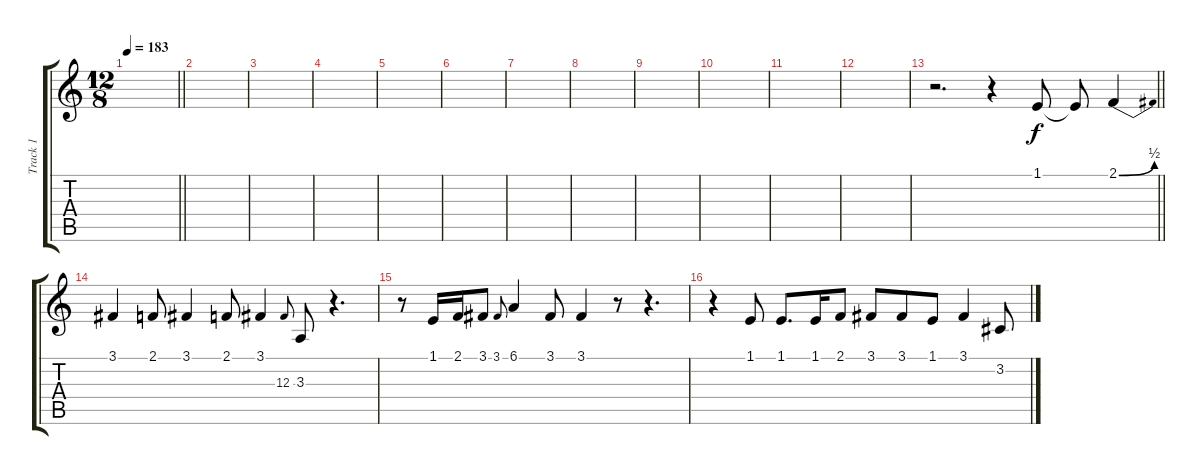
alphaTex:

\track ("Track 1" "Track 1") {instrument tenorsax}
\staff {score tabs}
\tuning (Eb4 Bb3 Gb3 Db3 Ab2 Eb2) {hide}
\ts (12 8)
\tempo 183
\clef g2
\barLineRight lightlight
\ks c
|
|
|
|
|
|
|
|
|
|
|
|
\barLineRight lightlight
r.2{d} r.4 1.1.8 1.1{t}.8 2.1{be (bend 0 0 60 2)}.4 |
3.1.4 2.1.8 3.1.4 2.1.8 3.1.4 12.3.8{gr onbeat} 3.3.8 r.4{d} |
r.8 1.1.16 2.1.16 3.1.8 3.1.8{gr onbeat} 6.1.4 3.1.8 3.1.4 r.8 r.4{d} |
r.4 1.1.8 1.1.8{d} 1.1.16 2.1.8 3.1.8 3.1.8 1.1.8 3.1.4 3.2.8
